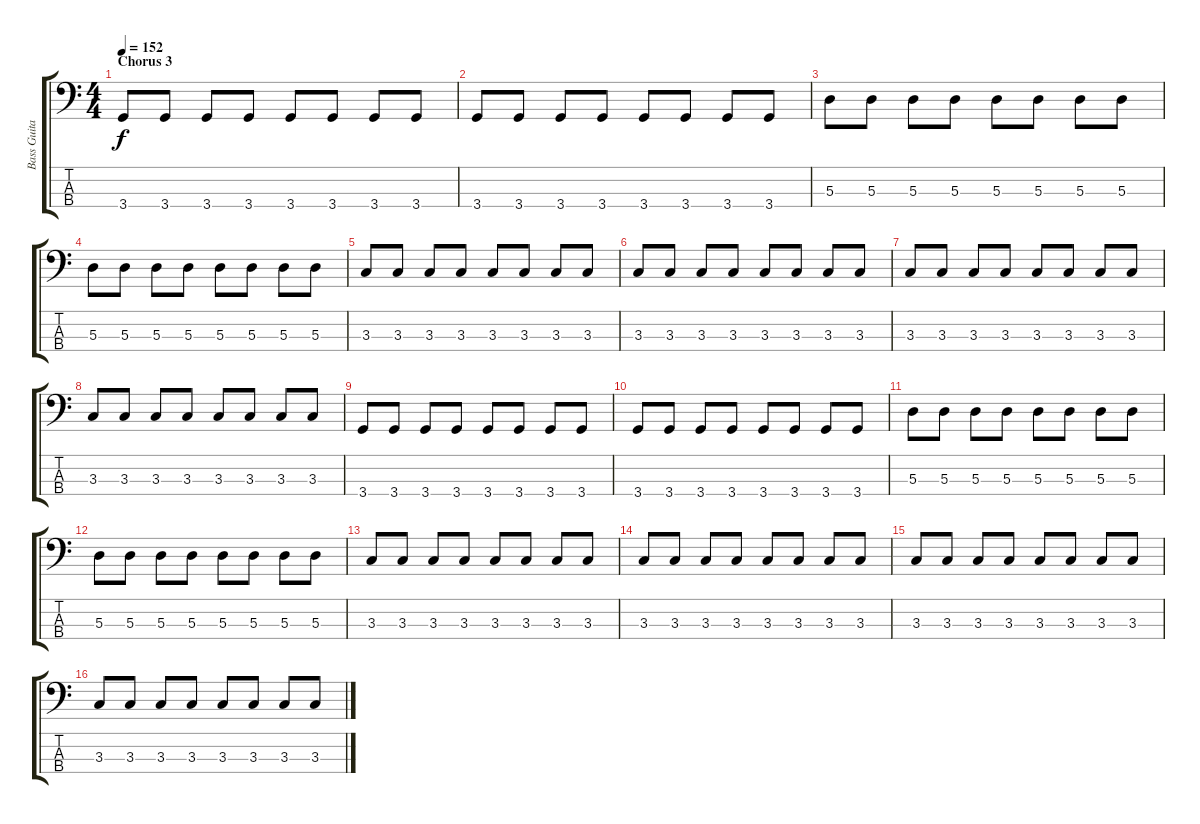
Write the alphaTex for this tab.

\track ("Bass Guitar" "Bass Guita") {instrument electricbasspick}
\staff {score tabs}
\tuning (G2 D2 A1 E1) {hide}
\ts (4 4)
\section ("" "Chorus 3")
\tempo 152
\clef f4
\ks c
3.4.8{dy f} 3.4.8 3.4.8 3.4.8 3.4.8 3.4.8 3.4.8 3.4.8 |
3.4.8 3.4.8 3.4.8 3.4.8 3.4.8 3.4.8 3.4.8 3.4.8 |
5.3.8 5.3.8 5.3.8 5.3.8 5.3.8 5.3.8 5.3.8 5.3.8 |
5.3.8 5.3.8 5.3.8 5.3.8 5.3.8 5.3.8 5.3.8 5.3.8 |
3.3.8 3.3.8 3.3.8 3.3.8 3.3.8 3.3.8 3.3.8 3.3.8 |
3.3.8 3.3.8 3.3.8 3.3.8 3.3.8 3.3.8 3.3.8 3.3.8 |
3.3.8 3.3.8 3.3.8 3.3.8 3.3.8 3.3.8 3.3.8 3.3.8 |
3.3.8 3.3.8 3.3.8 3.3.8 3.3.8 3.3.8 3.3.8 3.3.8 |
3.4.8 3.4.8 3.4.8 3.4.8 3.4.8 3.4.8 3.4.8 3.4.8 |
3.4.8 3.4.8 3.4.8 3.4.8 3.4.8 3.4.8 3.4.8 3.4.8 |
5.3.8 5.3.8 5.3.8 5.3.8 5.3.8 5.3.8 5.3.8 5.3.8 |
5.3.8 5.3.8 5.3.8 5.3.8 5.3.8 5.3.8 5.3.8 5.3.8 |
3.3.8 3.3.8 3.3.8 3.3.8 3.3.8 3.3.8 3.3.8 3.3.8 |
3.3.8 3.3.8 3.3.8 3.3.8 3.3.8 3.3.8 3.3.8 3.3.8 |
3.3.8 3.3.8 3.3.8 3.3.8 3.3.8 3.3.8 3.3.8 3.3.8 |
3.3.8 3.3.8 3.3.8 3.3.8 3.3.8 3.3.8 3.3.8 3.3.8
